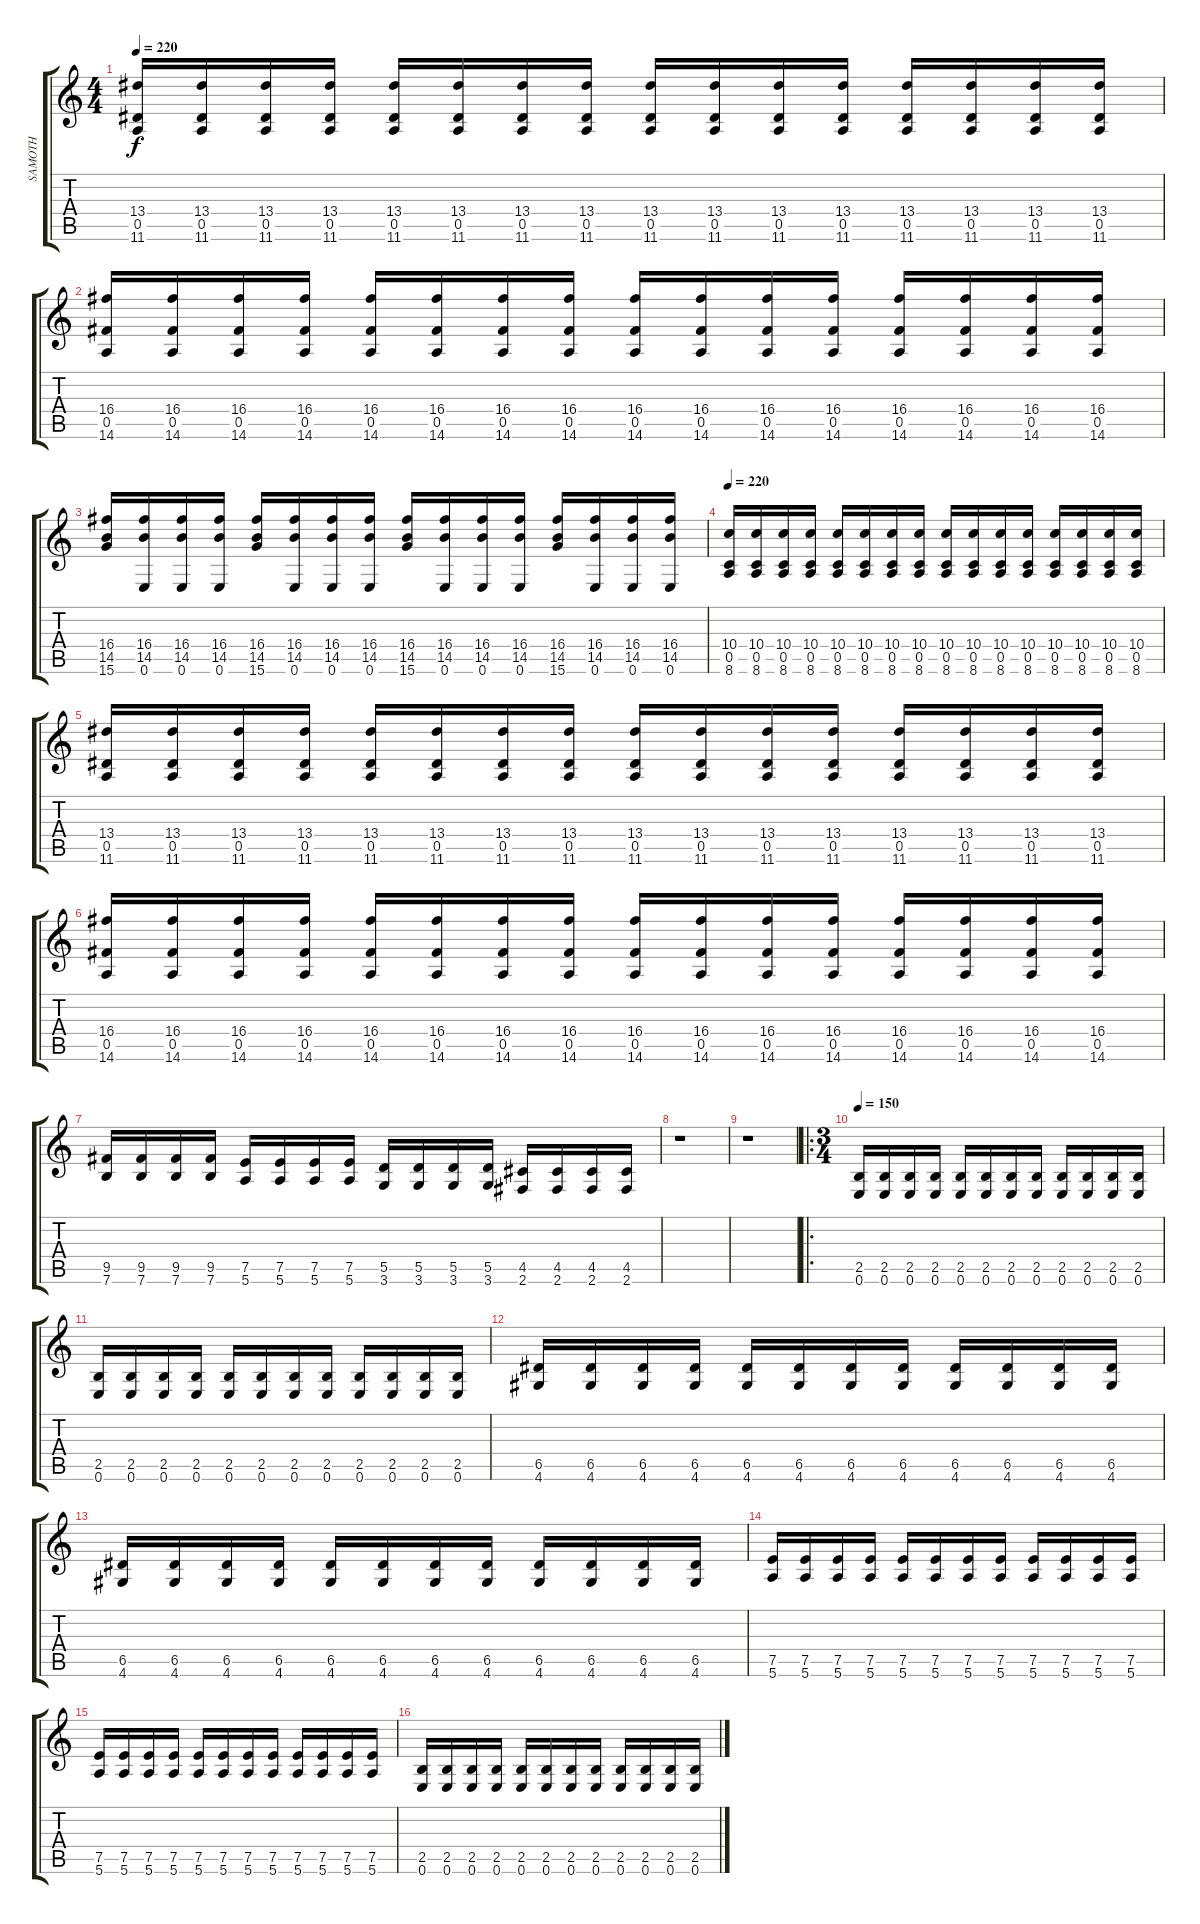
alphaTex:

\track ("SAMOTH" "SAMOTH") {instrument distortionguitar}
\staff {score tabs}
\tuning (E4 B3 G3 D3 A2 E2) {hide}
\ts (4 4)
\tempo 220
\clef g2
\ks c
(13.4 0.5 11.6).16{dy f} (13.4 0.5 11.6).16 (13.4 0.5 11.6).16 (13.4 0.5 11.6).16 (13.4 0.5 11.6).16 (13.4 0.5 11.6).16 (13.4 0.5 11.6).16 (13.4 0.5 11.6).16 (13.4 0.5 11.6).16 (13.4 0.5 11.6).16 (13.4 0.5 11.6).16 (13.4 0.5 11.6).16 (13.4 0.5 11.6).16 (13.4 0.5 11.6).16 (13.4 0.5 11.6).16 (13.4 0.5 11.6).16 |
(16.4 0.5 14.6).16 (16.4 0.5 14.6).16 (16.4 0.5 14.6).16 (16.4 0.5 14.6).16 (16.4 0.5 14.6).16 (16.4 0.5 14.6).16 (16.4 0.5 14.6).16 (16.4 0.5 14.6).16 (16.4 0.5 14.6).16 (16.4 0.5 14.6).16 (16.4 0.5 14.6).16 (16.4 0.5 14.6).16 (16.4 0.5 14.6).16 (16.4 0.5 14.6).16 (16.4 0.5 14.6).16 (16.4 0.5 14.6).16 |
(16.4 14.5 15.6).16 (16.4 14.5 0.6).16 (16.4 14.5 0.6).16 (16.4 14.5 0.6).16 (16.4 14.5 15.6).16 (16.4 14.5 0.6).16 (16.4 14.5 0.6).16 (16.4 14.5 0.6).16 (16.4 14.5 15.6).16 (16.4 14.5 0.6).16 (16.4 14.5 0.6).16 (16.4 14.5 0.6).16 (16.4 14.5 15.6).16 (16.4 14.5 0.6).16 (16.4 14.5 0.6).16 (16.4 14.5 0.6).16 |
\tempo 220
(10.4 0.5 8.6).16 (10.4 0.5 8.6).16 (10.4 0.5 8.6).16 (10.4 0.5 8.6).16 (10.4 0.5 8.6).16 (10.4 0.5 8.6).16 (10.4 0.5 8.6).16 (10.4 0.5 8.6).16 (10.4 0.5 8.6).16 (10.4 0.5 8.6).16 (10.4 0.5 8.6).16 (10.4 0.5 8.6).16 (10.4 0.5 8.6).16 (10.4 0.5 8.6).16 (10.4 0.5 8.6).16 (10.4 0.5 8.6).16 |
(13.4 0.5 11.6).16 (13.4 0.5 11.6).16 (13.4 0.5 11.6).16 (13.4 0.5 11.6).16 (13.4 0.5 11.6).16 (13.4 0.5 11.6).16 (13.4 0.5 11.6).16 (13.4 0.5 11.6).16 (13.4 0.5 11.6).16 (13.4 0.5 11.6).16 (13.4 0.5 11.6).16 (13.4 0.5 11.6).16 (13.4 0.5 11.6).16 (13.4 0.5 11.6).16 (13.4 0.5 11.6).16 (13.4 0.5 11.6).16 |
(16.4 0.5 14.6).16 (16.4 0.5 14.6).16 (16.4 0.5 14.6).16 (16.4 0.5 14.6).16 (16.4 0.5 14.6).16 (16.4 0.5 14.6).16 (16.4 0.5 14.6).16 (16.4 0.5 14.6).16 (16.4 0.5 14.6).16 (16.4 0.5 14.6).16 (16.4 0.5 14.6).16 (16.4 0.5 14.6).16 (16.4 0.5 14.6).16 (16.4 0.5 14.6).16 (16.4 0.5 14.6).16 (16.4 0.5 14.6).16 |
(9.5 7.6).16 (9.5 7.6).16 (9.5 7.6).16 (9.5 7.6).16 (7.5 5.6).16 (7.5 5.6).16 (7.5 5.6).16 (7.5 5.6).16 (5.5 3.6).16 (5.5 3.6).16 (5.5 3.6).16 (5.5 3.6).16 (4.5 2.6).16 (4.5 2.6).16 (4.5 2.6).16 (4.5 2.6).16 |
r.1 |
r.1 |
\ro
\ts (3 4)
\tempo 150
(2.5 0.6).16 (2.5 0.6).16 (2.5 0.6).16 (2.5 0.6).16 (2.5 0.6).16 (2.5 0.6).16 (2.5 0.6).16 (2.5 0.6).16 (2.5 0.6).16 (2.5 0.6).16 (2.5 0.6).16 (2.5 0.6).16 |
(2.5 0.6).16 (2.5 0.6).16 (2.5 0.6).16 (2.5 0.6).16 (2.5 0.6).16 (2.5 0.6).16 (2.5 0.6).16 (2.5 0.6).16 (2.5 0.6).16 (2.5 0.6).16 (2.5 0.6).16 (2.5 0.6).16 |
(6.5 4.6).16 (6.5 4.6).16 (6.5 4.6).16 (6.5 4.6).16 (6.5 4.6).16 (6.5 4.6).16 (6.5 4.6).16 (6.5 4.6).16 (6.5 4.6).16 (6.5 4.6).16 (6.5 4.6).16 (6.5 4.6).16 |
(6.5 4.6).16 (6.5 4.6).16 (6.5 4.6).16 (6.5 4.6).16 (6.5 4.6).16 (6.5 4.6).16 (6.5 4.6).16 (6.5 4.6).16 (6.5 4.6).16 (6.5 4.6).16 (6.5 4.6).16 (6.5 4.6).16 |
(7.5 5.6).16 (7.5 5.6).16 (7.5 5.6).16 (7.5 5.6).16 (7.5 5.6).16 (7.5 5.6).16 (7.5 5.6).16 (7.5 5.6).16 (7.5 5.6).16 (7.5 5.6).16 (7.5 5.6).16 (7.5 5.6).16 |
(7.5 5.6).16 (7.5 5.6).16 (7.5 5.6).16 (7.5 5.6).16 (7.5 5.6).16 (7.5 5.6).16 (7.5 5.6).16 (7.5 5.6).16 (7.5 5.6).16 (7.5 5.6).16 (7.5 5.6).16 (7.5 5.6).16 |
(2.5 0.6).16 (2.5 0.6).16 (2.5 0.6).16 (2.5 0.6).16 (2.5 0.6).16 (2.5 0.6).16 (2.5 0.6).16 (2.5 0.6).16 (2.5 0.6).16 (2.5 0.6).16 (2.5 0.6).16 (2.5 0.6).16
